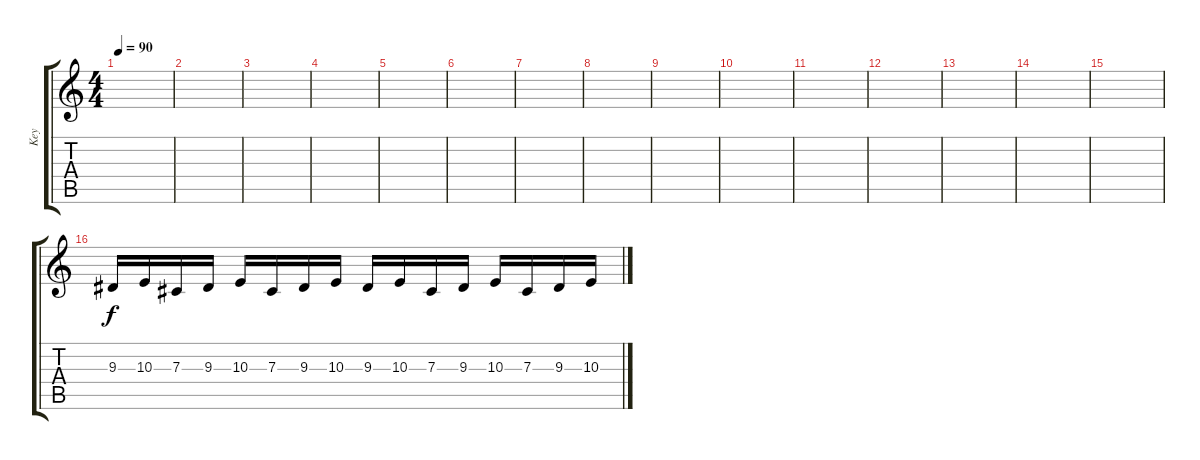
\track ("Key" "Key") {instrument lead8bassandlead}
\staff {score tabs}
\tuning (Eb4 Bb3 Gb3 Db3 Ab2 Eb2) {hide}
\ts (4 4)
\tempo 90
\clef g2
\ks c
|
|
|
|
|
|
|
|
|
|
|
|
|
|
|
9.3.16 10.3.16 7.3.16 9.3.16 10.3.16 7.3.16 9.3.16 10.3.16 9.3.16 10.3.16 7.3.16 9.3.16 10.3.16 7.3.16 9.3.16 10.3.16
